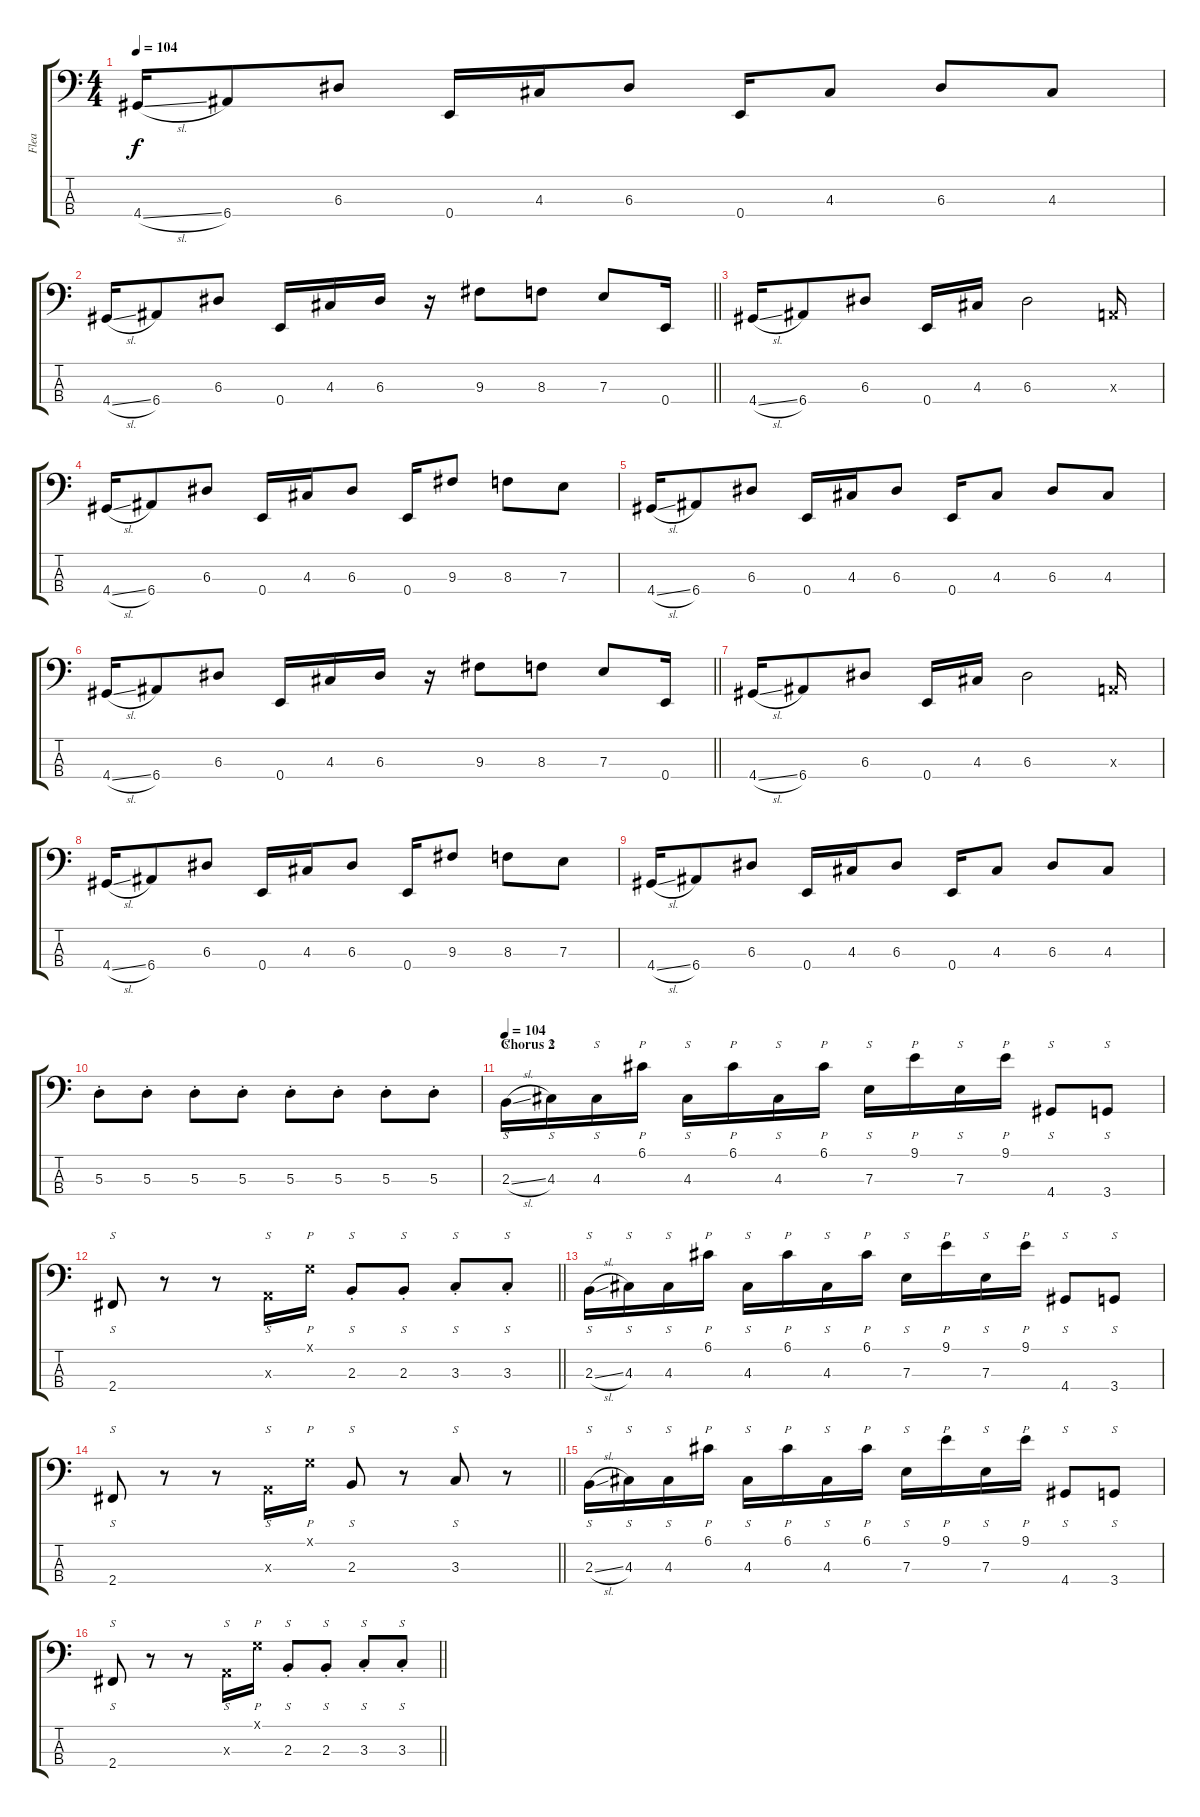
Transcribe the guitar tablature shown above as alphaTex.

\track ("Flea" "Flea") {instrument electricbassfinger}
\staff {score tabs}
\tuning (G2 D2 A1 E1) {hide}
\ts (4 4)
\tempo 104
\clef f4
\ks c
4.4{sl}.16{dy f} 6.4.8 6.3.8 0.4.16 4.3.16 6.3.8 0.4.16 4.3.8 6.3.8 4.3.8 |
\barLineRight lightlight
4.4{sl}.16 6.4.8 6.3.8 0.4.16 4.3.16 6.3.16 r.16 9.3.8 8.3.8 7.3.8 0.4.16 |
4.4{sl}.16 6.4.8 6.3.8 0.4.16 4.3.16 6.3.2 0.3{x}.16 |
4.4{sl}.16 6.4.8 6.3.8 0.4.16 4.3.16 6.3.8 0.4.16 9.3.8 8.3.8 7.3.8 |
4.4{sl}.16 6.4.8 6.3.8 0.4.16 4.3.16 6.3.8 0.4.16 4.3.8 6.3.8 4.3.8 |
\barLineRight lightlight
4.4{sl}.16 6.4.8 6.3.8 0.4.16 4.3.16 6.3.16 r.16 9.3.8 8.3.8 7.3.8 0.4.16 |
4.4{sl}.16 6.4.8 6.3.8 0.4.16 4.3.16 6.3.2 0.3{x}.16 |
4.4{sl}.16 6.4.8 6.3.8 0.4.16 4.3.16 6.3.8 0.4.16 9.3.8 8.3.8 7.3.8 |
4.4{sl}.16 6.4.8 6.3.8 0.4.16 4.3.16 6.3.8 0.4.16 4.3.8 6.3.8 4.3.8 |
5.3{st}.8 5.3{st}.8 5.3{st}.8 5.3{st}.8 5.3{st}.8 5.3{st}.8 5.3{st}.8 5.3{st}.8 |
\section ("" "Chorus 2")
\tempo 104
2.3{sl}.16{s} 4.3.16{s} 4.3.16{s} 6.1.16{p} 4.3.16{s} 6.1.16{p} 4.3.16{s} 6.1.16{p} 7.3.16{s} 9.1.16{p} 7.3.16{s} 9.1.16{p} 4.4.8{s} 3.4.8{s} |
\barLineRight lightlight
2.4.8{s} r.8 r.8 0.3{x}.16{s} 0.1{x}.16{p} 2.3{st}.8{s} 2.3{st}.8{s} 3.3{st}.8{s} 3.3{st}.8{s} |
2.3{sl}.16{s} 4.3.16{s} 4.3.16{s} 6.1.16{p} 4.3.16{s} 6.1.16{p} 4.3.16{s} 6.1.16{p} 7.3.16{s} 9.1.16{p} 7.3.16{s} 9.1.16{p} 4.4.8{s} 3.4.8{s} |
\barLineRight lightlight
2.4.8{s} r.8 r.8 0.3{x}.16{s} 0.1{x}.16{p} 2.3.8{s} r.8 3.3.8{s} r.8 |
2.3{sl}.16{s} 4.3.16{s} 4.3.16{s} 6.1.16{p} 4.3.16{s} 6.1.16{p} 4.3.16{s} 6.1.16{p} 7.3.16{s} 9.1.16{p} 7.3.16{s} 9.1.16{p} 4.4.8{s} 3.4.8{s} |
\barLineRight lightlight
2.4.8{s} r.8 r.8 0.3{x}.16{s} 0.1{x}.16{p} 2.3{st}.8{s} 2.3{st}.8{s} 3.3{st}.8{s} 3.3{st}.8{s}
